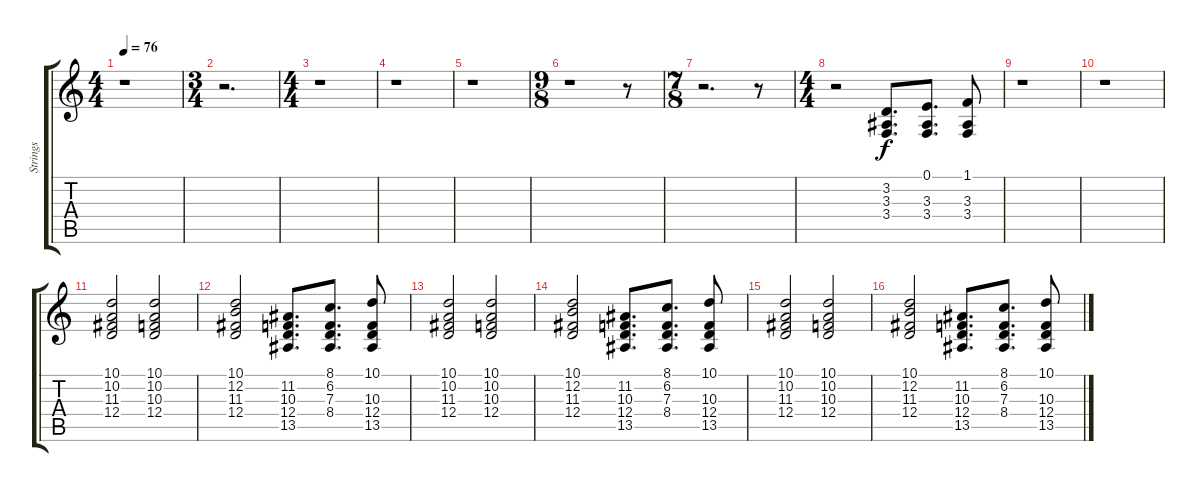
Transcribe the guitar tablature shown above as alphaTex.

\track ("Strings" "Strings") {instrument synthstrings1}
\staff {score tabs}
\tuning (E4 B3 G3 D3 A2 E2) {hide}
\ts (4 4)
\tempo 76
\clef g2
\ks c
r.1{dy p} |
\ts (3 4)
r.2{d} |
\ts (4 4)
r.1 |
r.1 |
r.1 |
\ts (9 8)
r.1 r.8 |
\ts (7 8)
r.2{d} r.8 |
\ts (4 4)
r.2 (3.2 3.3 3.4).8{d dy f} (0.1 3.3 3.4).8{d} (1.1 3.3 3.4).8 |
r.1 |
r.1 |
(10.1 10.2 11.3 12.4).2 (10.1 10.2 10.3 12.4).2 |
(10.1 12.2 11.3 12.4).2 (11.2 10.3 12.4 13.5).8{d} (8.1 6.2 7.3 8.4).8{d} (10.1 10.3 12.4 13.5).8 |
(10.1 10.2 11.3 12.4).2 (10.1 10.2 10.3 12.4).2 |
(10.1 12.2 11.3 12.4).2 (11.2 10.3 12.4 13.5).8{d} (8.1 6.2 7.3 8.4).8{d} (10.1 10.3 12.4 13.5).8 |
(10.1 10.2 11.3 12.4).2 (10.1 10.2 10.3 12.4).2 |
(10.1 12.2 11.3 12.4).2 (11.2 10.3 12.4 13.5).8{d} (8.1 6.2 7.3 8.4).8{d} (10.1 10.3 12.4 13.5).8
